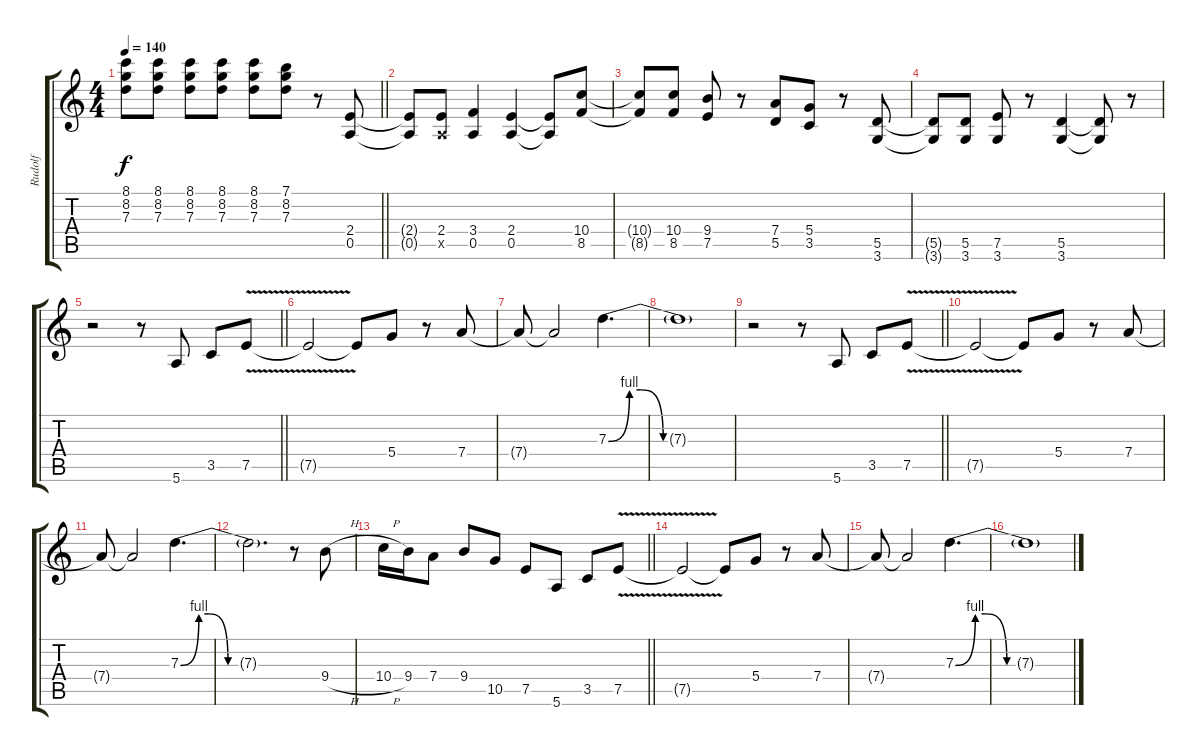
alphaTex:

\track ("Rudolf" "Rudolf") {instrument overdrivenguitar}
\staff {score tabs}
\tuning (E4 B3 G3 D3 A2 E2) {hide}
\ts (4 4)
\tempo 140
\clef g2
\barLineRight lightlight
\ks c
(8.1{t} 8.2{t} 7.3{t}).8{dy f} (8.1 8.2 7.3).8 (8.1 8.2 7.3).8 (8.1 8.2 7.3).8 (8.1 8.2 7.3).8 (7.1 8.2 7.3).8 r.8 (2.4 0.5).8 |
(2.4{t} 0.5{t}).8 (2.4 0.5{x}).8 (3.4 0.5).4 (2.4 0.5).4 (2.4{t} 0.5{t}).8 (10.4 8.5).8 |
(10.4{t} 8.5{t}).8 (10.4 8.5).8 (9.4 7.5).8 r.8 (7.4 5.5).8 (5.4 3.5).8 r.8 (5.5 3.6).8 |
(5.5{t} 3.6{t}).8 (5.5 3.6).8 (7.5 3.6).8 r.8 (5.5 3.6).4 (5.5{t} 3.6{t}).8 r.8 |
\barLineRight lightlight
r.2 r.8 5.6.8 3.5.8 7.5{v}.8 |
7.5{t}.2 7.5{t}.8 5.4.8 r.8 7.4.8 |
7.4{t}.8 7.4{t}.2 7.3{be (custom 0 0 10 4 15 4 26 0 60 0)}.4{d} |
7.3{t}.1 |
\barLineRight lightlight
r.2 r.8 5.6.8 3.5.8 7.5{v}.8 |
7.5{t}.2 7.5{t}.8 5.4.8 r.8 7.4.8 |
7.4{t}.8 7.4{t}.2 7.3{be (custom 0 0 10 4 15 4 26 0 60 0)}.4{d} |
7.3{t}.2{d} r.8 9.4{h}.8 |
\barLineRight lightlight
10.4{h}.16 9.4.16 7.4.8 9.4.8 10.5.8 7.5.8 5.6.8 3.5.8 7.5{v}.8 |
7.5{t}.2 7.5{t}.8 5.4.8 r.8 7.4.8 |
7.4{t}.8 7.4{t}.2 7.3{be (custom 0 0 10 4 15 4 26 0 60 0)}.4{d} |
7.3{t}.1
